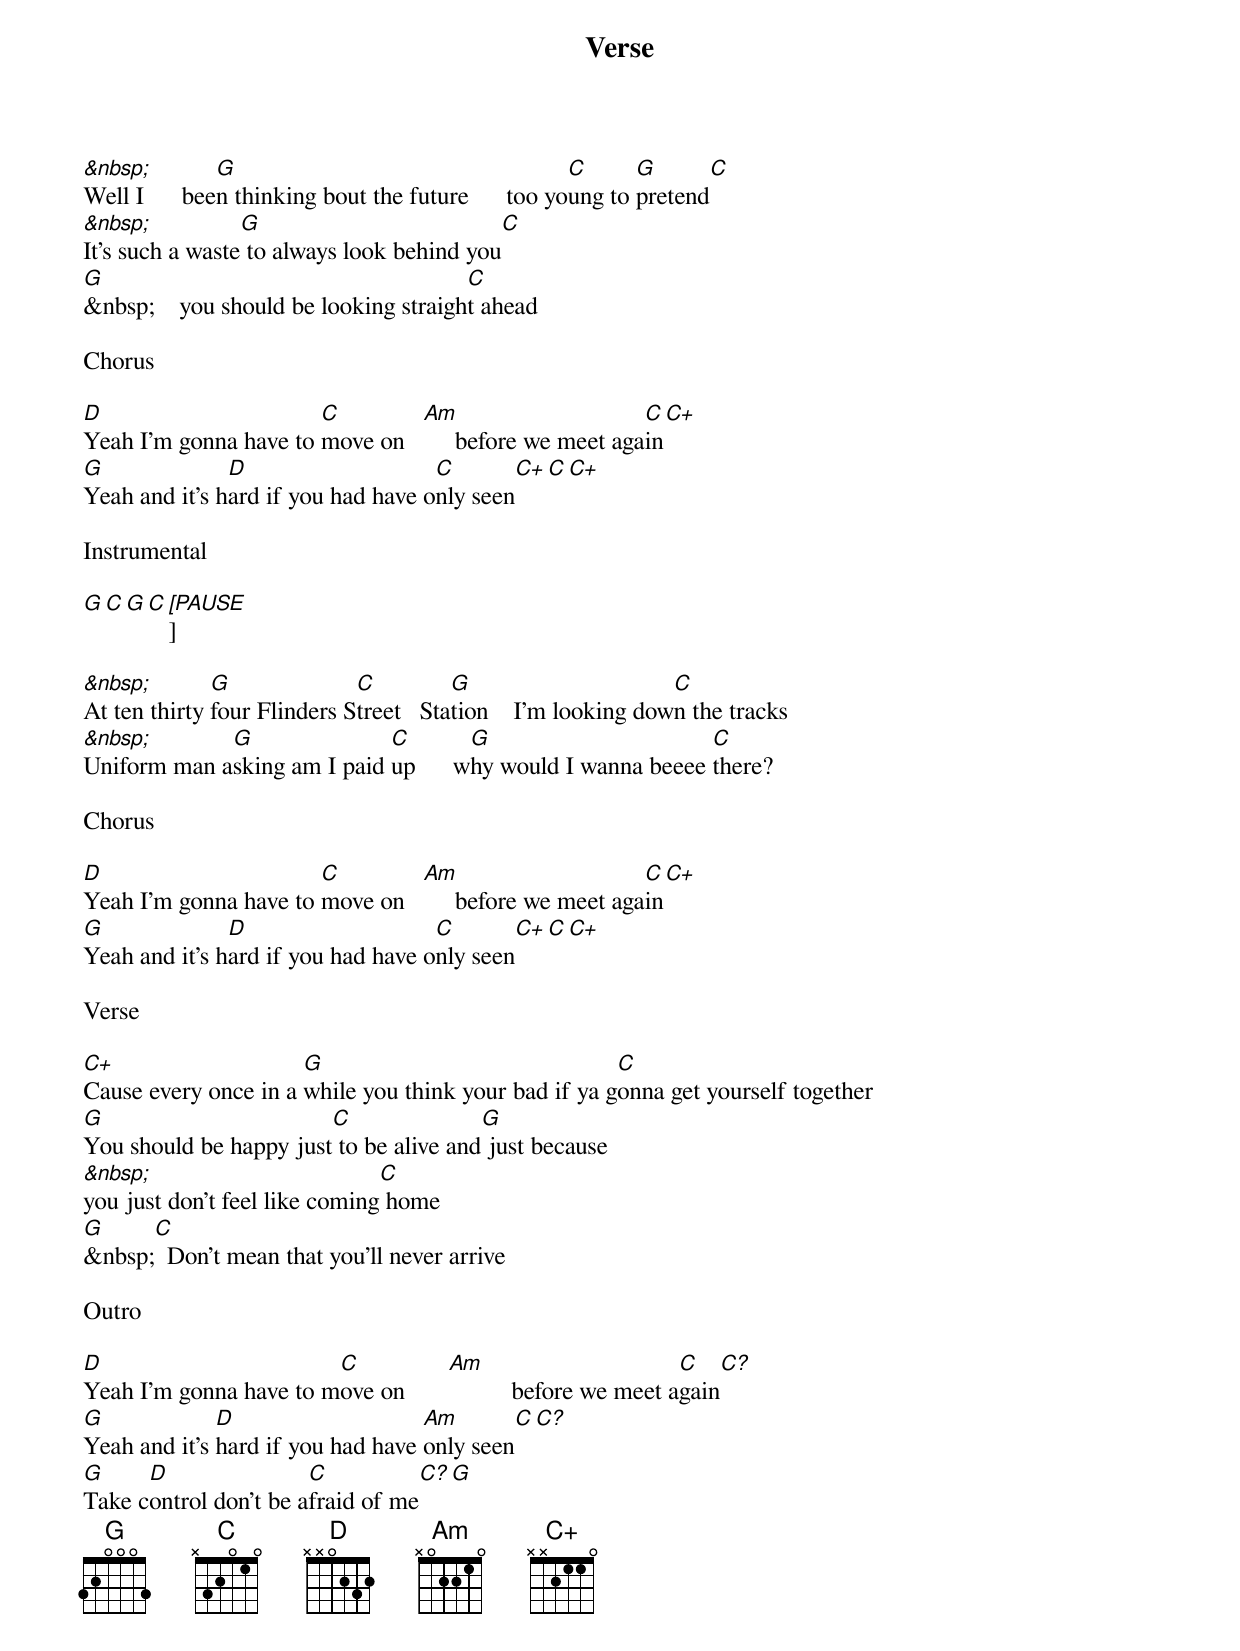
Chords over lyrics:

Verse

&nbsp;         G			             C      G	               C
Well I      been thinking bout the future      too young to pretend
&nbsp;           G			   C
It's such a waste to always look behind you
G                                      C
&nbsp;    you should be looking straight ahead

Chorus

D                      C         Am                     C     C+
Yeah I'm gonna have to move on        before we meet again
G              D                    C        C+       C       C+
Yeah and it's hard if you had have only seen

Instrumental

G  C  G  C  [PAUSE]

&nbsp;        G              C          G                      C
At ten thirty four Flinders Street   Station    I'm looking down the tracks
&nbsp;       G               C        G                      C
Uniform man asking am I paid up      why would I wanna beeee there?

Chorus

D                      C         Am                     C     C+
Yeah I'm gonna have to move on        before we meet again
G              D                    C        C+       C       C+
Yeah and it's hard if you had have only seen

Verse

C+                    G                               C
Cause every once in a while you think your bad if ya gonna get yourself together
G                       C               G
You should be happy just to be alive and just because
&nbsp;                         C
you just don't feel like coming home
G     C
&nbsp;  Don't mean that you'll never arrive

Outro

D                       C            Am                        C    C?
Yeah I'm gonna have to move on                 before we meet again
G             D                    Am              C    C?
Yeah and it's hard if you had have only seen
G     D                C             C?      G
Take control don't be afraid of me
